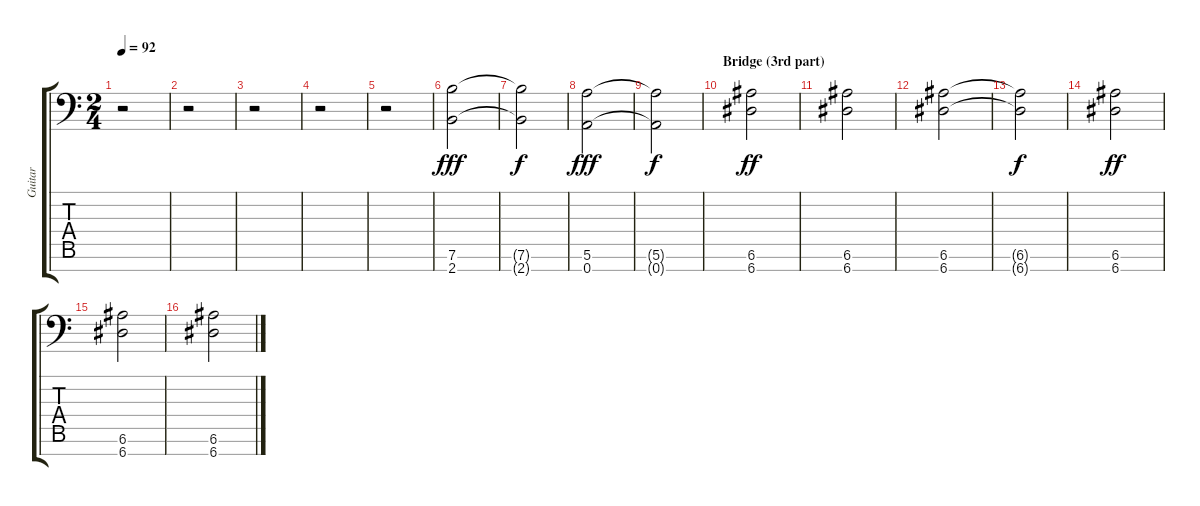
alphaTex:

\track ("Guitar" "Guitar") {instrument distortionguitar}
\staff {score tabs}
\tuning (E4 B3 G3 D3 A2 E2 A1) {hide}
\ts (2 4)
\tempo 92
\clef f4
\ks c
r.2{dy f} |
r.2 |
r.2 |
r.2 |
r.2 |
(7.6 2.7).2{dy fff volume 13} |
(7.6{t} 2.7{t}).2{dy f} |
(5.6 0.7).2{dy fff} |
(5.6{t} 0.7{t}).2{dy f} |
\section ("" "Bridge (3rd part)")
(6.6 6.7).2{dy ff} |
(6.6 6.7).2 |
(6.6 6.7).2 |
(6.6{t} 6.7{t}).2{dy f} |
(6.6 6.7).2{dy ff} |
(6.6 6.7).2 |
(6.6 6.7).2
